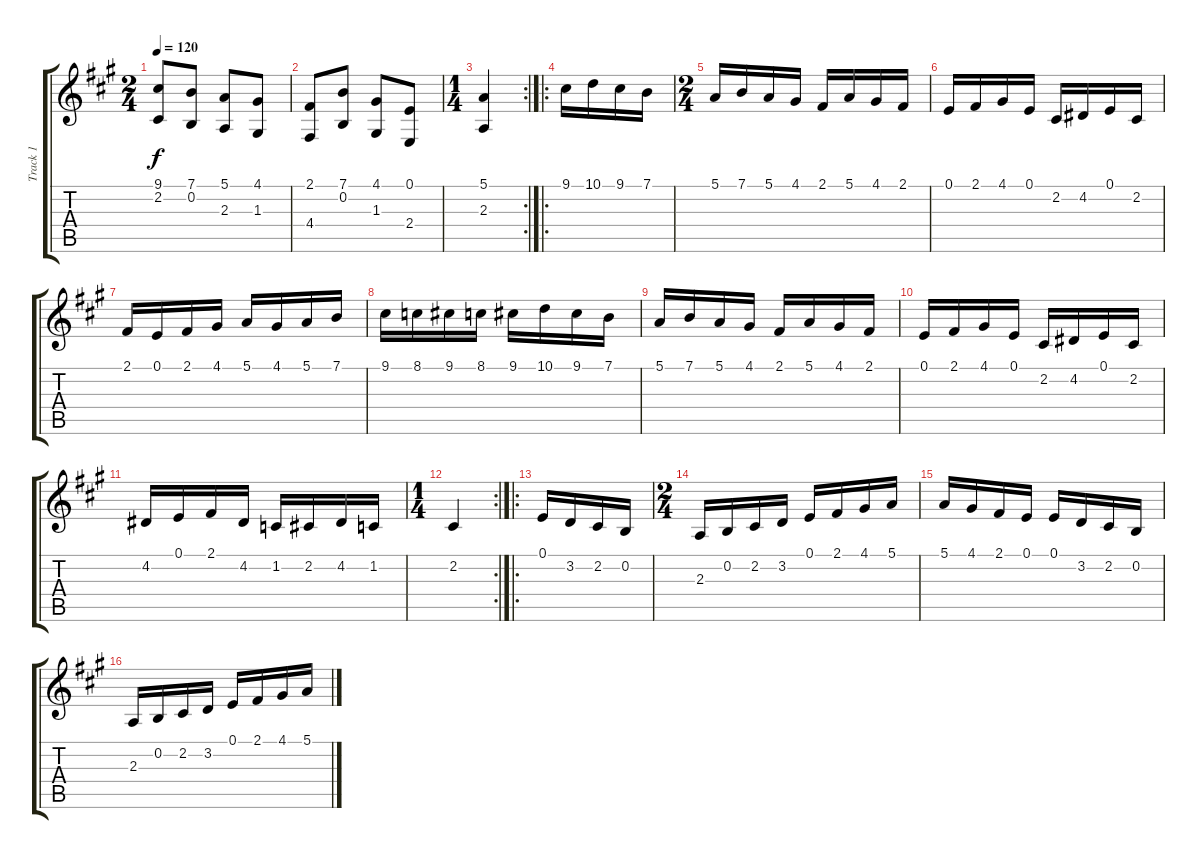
\track ("Track 1" "Track 1") {solo instrument acousticgrandpiano}
\staff {score tabs}
\tuning (E4 B3 G3 D3 A2 E2) {hide}
\ts (2 4)
\tempo 120
\clef g2
\ks a
(9.1 2.2).8{dy f} (7.1 0.2).8 (5.1 2.3).8 (4.1 1.3).8 |
(2.1 4.4).8 (7.1 0.2).8 (4.1 1.3).8 (0.1 2.4).8 |
\rc 2
\ts (1 4)
(5.1 2.3).4 |
\ro
9.1.16 10.1.16 9.1.16 7.1.16 |
\ts (2 4)
5.1.16 7.1.16 5.1.16 4.1.16 2.1.16 5.1.16 4.1.16 2.1.16 |
0.1.16 2.1.16 4.1.16 0.1.16 2.2.16 4.2.16 0.1.16 2.2.16 |
2.1.16 0.1.16 2.1.16 4.1.16 5.1.16 4.1.16 5.1.16 7.1.16 |
9.1.16 8.1.16 9.1.16 8.1.16 9.1.16 10.1.16 9.1.16 7.1.16 |
5.1.16 7.1.16 5.1.16 4.1.16 2.1.16 5.1.16 4.1.16 2.1.16 |
0.1.16 2.1.16 4.1.16 0.1.16 2.2.16 4.2.16 0.1.16 2.2.16 |
4.2.16 0.1.16 2.1.16 4.2.16 1.2.16 2.2.16 4.2.16 1.2.16 |
\rc 2
\ts (1 4)
2.2.4 |
\ro
0.1.16 3.2.16 2.2.16 0.2.16 |
\ts (2 4)
2.3.16 0.2.16 2.2.16 3.2.16 0.1.16 2.1.16 4.1.16 5.1.16 |
5.1.16 4.1.16 2.1.16 0.1.16 0.1.16 3.2.16 2.2.16 0.2.16 |
2.3.16 0.2.16 2.2.16 3.2.16 0.1.16 2.1.16 4.1.16 5.1.16
